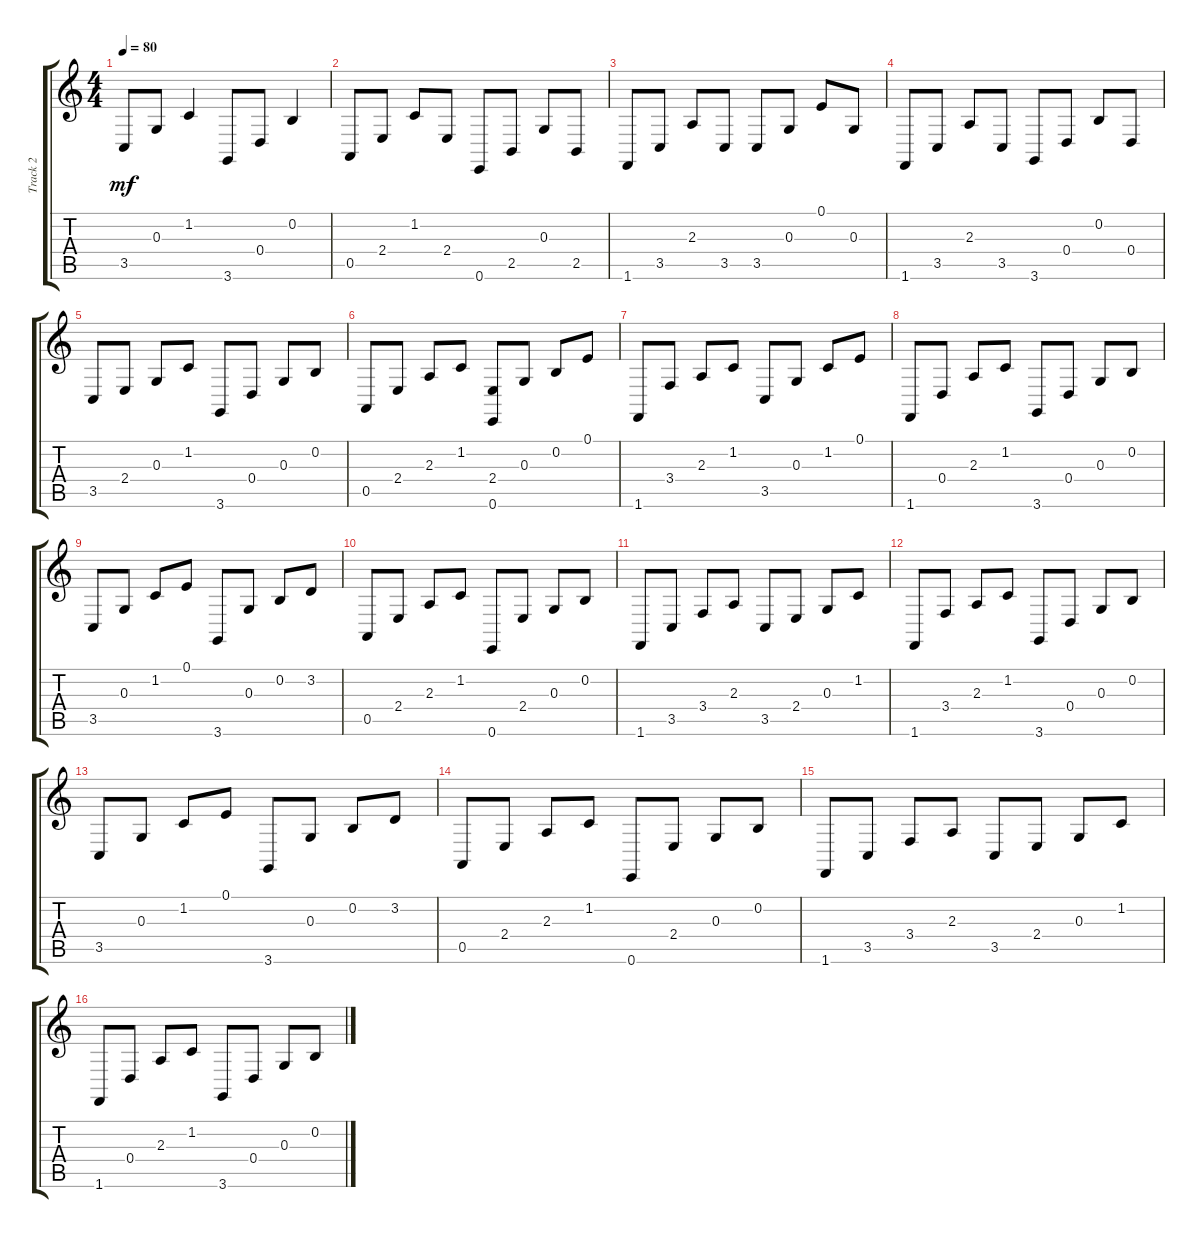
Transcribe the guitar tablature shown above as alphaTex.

\track ("Track 2" "Track 2") {instrument acousticgrandpiano}
\staff {score tabs}
\tuning (E4 B3 G3 D3 A2 E2) {hide}
\ts (4 4)
\tempo 80
\clef g2
\ks c
3.5.8{dy mf} 0.3.8 1.2.4 3.6.8 0.4.8 0.2.4 |
0.5.8 2.4.8 1.2.8 2.4.8 0.6.8 2.5.8 0.3.8 2.5.8 |
1.6.8 3.5.8 2.3.8 3.5.8 3.5.8 0.3.8 0.1.8 0.3.8 |
1.6.8 3.5.8 2.3.8 3.5.8 3.6.8 0.4.8 0.2.8 0.4.8 |
3.5.8 2.4.8 0.3.8 1.2.8 3.6.8 0.4.8 0.3.8 0.2.8 |
0.5.8 2.4.8 2.3.8 1.2.8 (2.4 0.6).8 0.3.8 0.2.8 0.1.8 |
1.6.8 3.4.8 2.3.8 1.2.8 3.5.8 0.3.8 1.2.8 0.1.8 |
1.6.8 0.4.8 2.3.8 1.2.8 3.6.8 0.4.8 0.3.8 0.2.8 |
3.5.8 0.3.8 1.2.8 0.1.8 3.6.8 0.3.8 0.2.8 3.2.8 |
0.5.8 2.4.8 2.3.8 1.2.8 0.6.8 2.4.8 0.3.8 0.2.8 |
1.6.8 3.5.8 3.4.8 2.3.8 3.5.8 2.4.8 0.3.8 1.2.8 |
1.6.8 3.4.8 2.3.8 1.2.8 3.6.8 0.4.8 0.3.8 0.2.8 |
3.5.8 0.3.8 1.2.8 0.1.8 3.6.8 0.3.8 0.2.8 3.2.8 |
0.5.8 2.4.8 2.3.8 1.2.8 0.6.8 2.4.8 0.3.8 0.2.8 |
1.6.8 3.5.8 3.4.8 2.3.8 3.5.8 2.4.8 0.3.8 1.2.8 |
1.6.8 0.4.8 2.3.8 1.2.8 3.6.8 0.4.8 0.3.8 0.2.8
